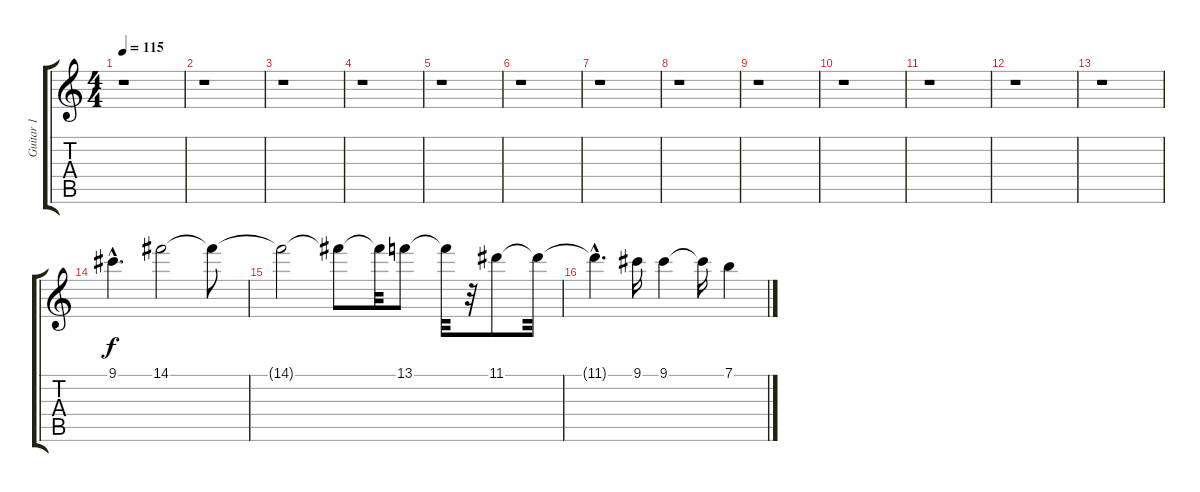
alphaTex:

\track ("Guitar 1" "Guitar 1") {instrument distortionguitar}
\staff {score tabs}
\tuning (E4 B3 G3 D3 A2 E2) {hide}
\ts (4 4)
\tempo 115
\clef g2
\ks c
r.1{dy f} |
r.1 |
r.1 |
r.1 |
r.1 |
r.1 |
r.1 |
r.1 |
r.1 |
r.1 |
r.1 |
r.1 |
r.1 |
9.1{hac}.4{d instrument distortionguitar} 14.1.2 14.1{t}.8 |
14.1{t}.2 14.1{t}.8 14.1{t}.32 13.1.8 13.1{t}.32 r.32 11.1.8 11.1{t}.32 |
11.1{hac t}.4{d} 9.1.16 9.1.4 9.1{t}.16 7.1.4
